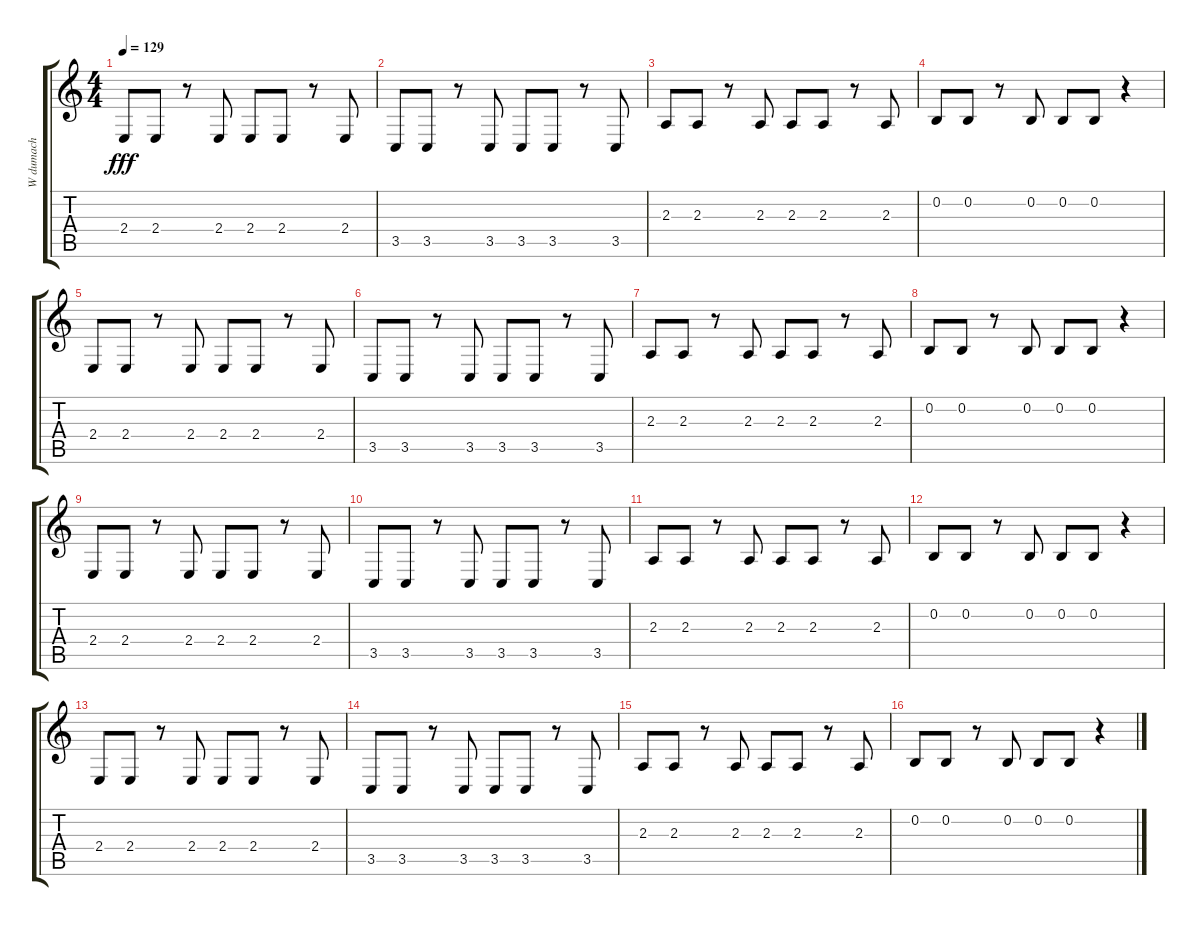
\track (" W dumach ..." " W dumach ") {instrument sitar}
\staff {score tabs}
\tuning (E4 B3 G3 D3 A2 E2) {hide}
\ts (4 4)
\tempo 129
\clef g2
\ks c
2.4.8{dy fff instrument sitar} 2.4.8 r.8 2.4.8 2.4.8 2.4.8 r.8 2.4.8 |
3.5.8 3.5.8 r.8 3.5.8 3.5.8 3.5.8 r.8 3.5.8 |
2.3.8 2.3.8 r.8 2.3.8 2.3.8 2.3.8 r.8 2.3.8 |
0.2.8 0.2.8 r.8 0.2.8 0.2.8 0.2.8 r.4 |
2.4.8 2.4.8 r.8 2.4.8 2.4.8 2.4.8 r.8 2.4.8 |
3.5.8 3.5.8 r.8 3.5.8 3.5.8 3.5.8 r.8 3.5.8 |
2.3.8 2.3.8 r.8 2.3.8 2.3.8 2.3.8 r.8 2.3.8 |
0.2.8 0.2.8 r.8 0.2.8 0.2.8 0.2.8 r.4 |
2.4.8 2.4.8 r.8 2.4.8 2.4.8 2.4.8 r.8 2.4.8 |
3.5.8 3.5.8 r.8 3.5.8 3.5.8 3.5.8 r.8 3.5.8 |
2.3.8 2.3.8 r.8 2.3.8 2.3.8 2.3.8 r.8 2.3.8 |
0.2.8 0.2.8 r.8 0.2.8 0.2.8 0.2.8 r.4 |
2.4.8 2.4.8 r.8 2.4.8 2.4.8 2.4.8 r.8 2.4.8 |
3.5.8 3.5.8 r.8 3.5.8 3.5.8 3.5.8 r.8 3.5.8 |
2.3.8 2.3.8 r.8 2.3.8 2.3.8 2.3.8 r.8 2.3.8 |
0.2.8 0.2.8 r.8 0.2.8 0.2.8 0.2.8 r.4
